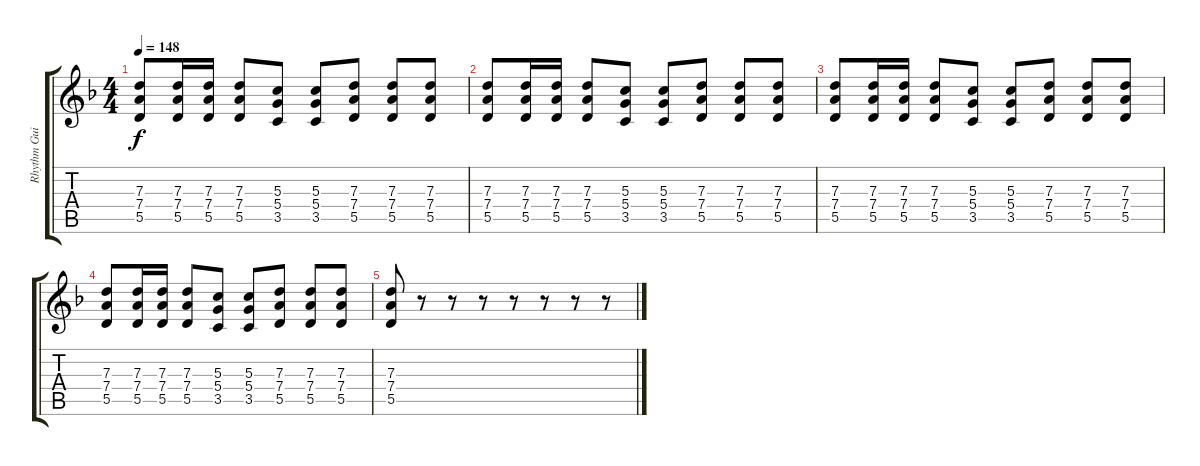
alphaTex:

\track ("Rhythm Guitar 1 (Brett Gurewitz)" "Rhythm Gui") {instrument distortionguitar}
\staff {score tabs}
\tuning (E4 B3 G3 D3 A2 E2) {hide}
\ts (4 4)
\tempo 148
\clef g2
\ks f
(7.3 7.4 5.5).8{dy f} (7.3 7.4 5.5).16 (7.3 7.4 5.5).16 (7.3 7.4 5.5).8 (5.3 5.4 3.5).8 (5.3 5.4 3.5).8 (7.3 7.4 5.5).8 (7.3 7.4 5.5).8 (7.3 7.4 5.5).8 |
(7.3 7.4 5.5).8 (7.3 7.4 5.5).16 (7.3 7.4 5.5).16 (7.3 7.4 5.5).8 (5.3 5.4 3.5).8 (5.3 5.4 3.5).8 (7.3 7.4 5.5).8 (7.3 7.4 5.5).8 (7.3 7.4 5.5).8 |
(7.3 7.4 5.5).8 (7.3 7.4 5.5).16 (7.3 7.4 5.5).16 (7.3 7.4 5.5).8 (5.3 5.4 3.5).8 (5.3 5.4 3.5).8 (7.3 7.4 5.5).8 (7.3 7.4 5.5).8 (7.3 7.4 5.5).8 |
(7.3 7.4 5.5).8 (7.3 7.4 5.5).16 (7.3 7.4 5.5).16 (7.3 7.4 5.5).8 (5.3 5.4 3.5).8 (5.3 5.4 3.5).8 (7.3 7.4 5.5).8 (7.3 7.4 5.5).8 (7.3 7.4 5.5).8 |
(7.3 7.4 5.5).8 r.8 r.8 r.8 r.8 r.8 r.8 r.8
